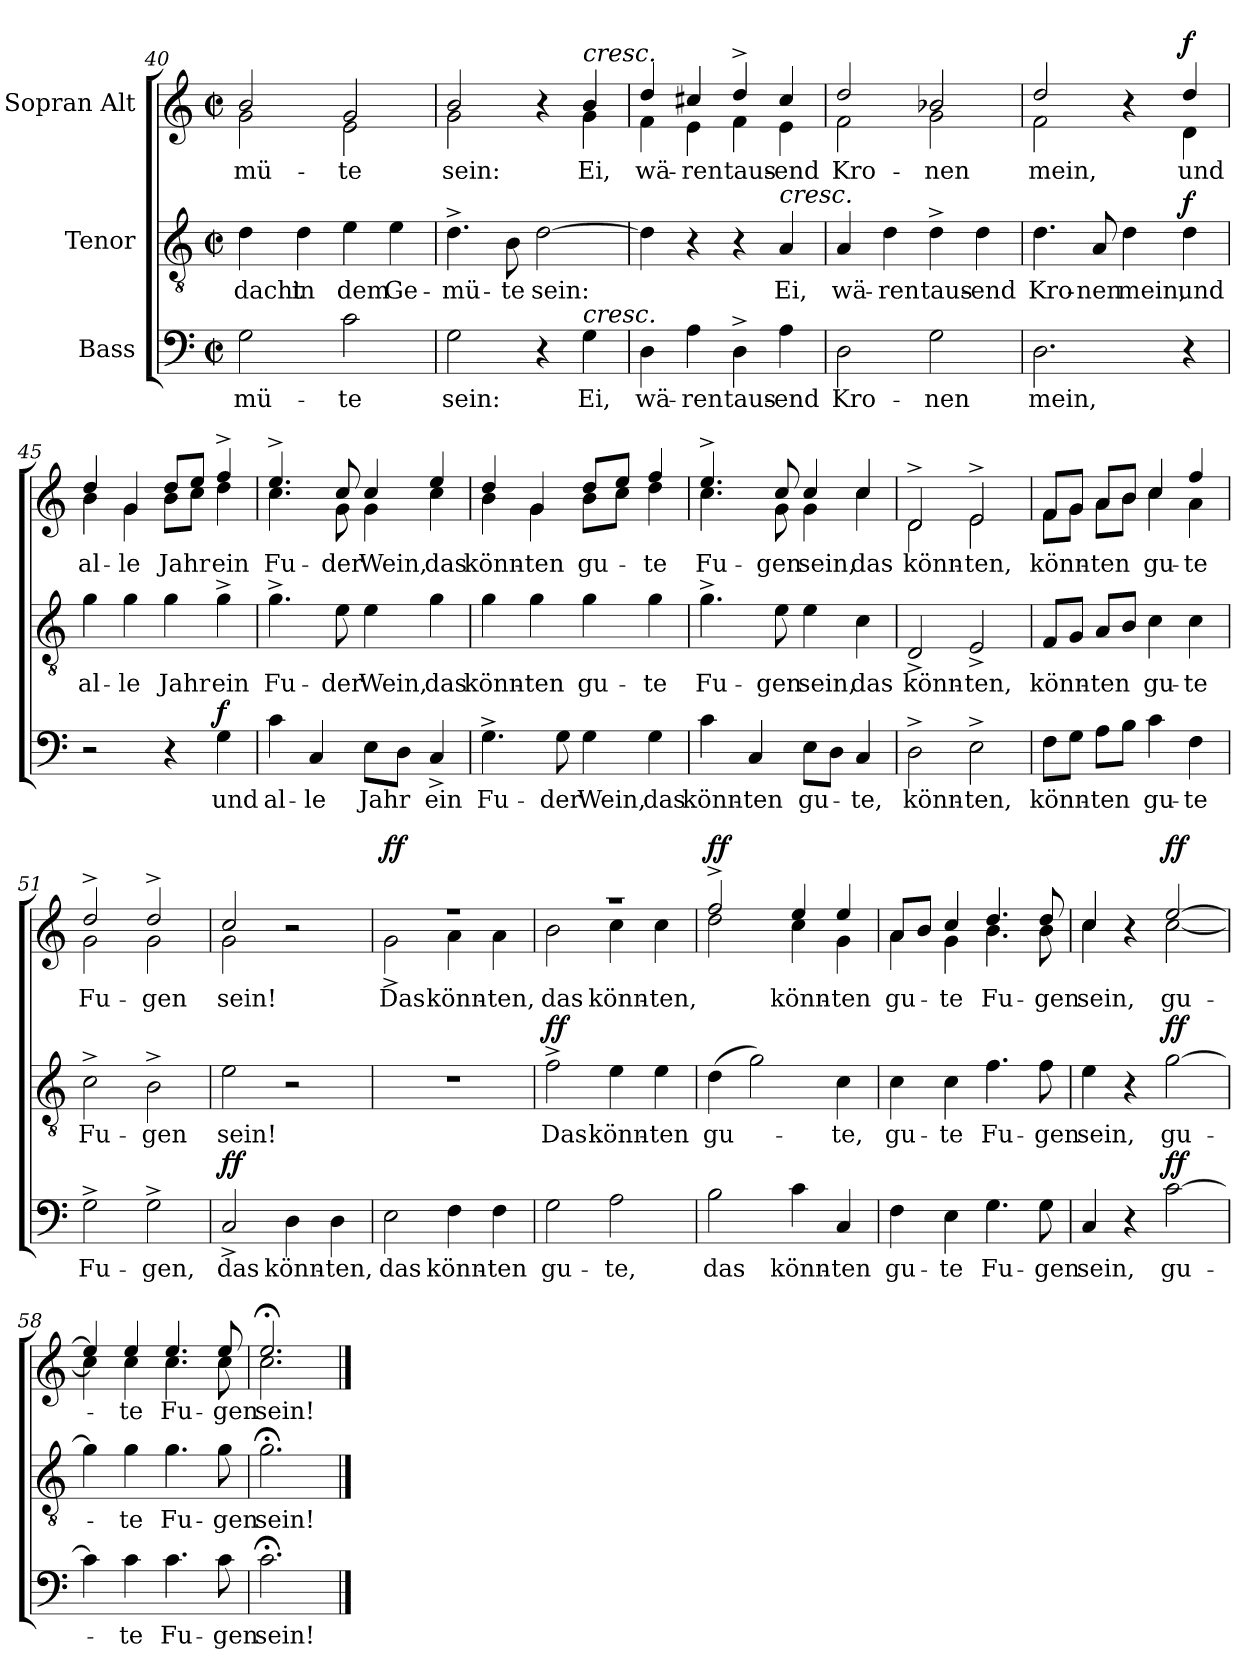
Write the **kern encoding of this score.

**kern	**text	**dynam	**kern	**text	**dynam	**kern	**text	**dynam
*part3	*part3	*part3	*part2	*part2	*part2	*part1	*part1	*part1
*staff3	*staff3	*staff3	*staff2	*staff2	*staff2	*staff1	*staff1	*staff1
*I"Bass	*	*	*I"Tenor	*	*	*I"Sopran Alt	*	*
*clefF4	*	*	*clefGv2	*	*	*clefG2	*	*
*k[]	*	*	*k[]	*	*	*k[]	*	*
*M2/2	*	*	*M2/2	*	*	*M2/2	*	*
*met(c|)	*	*	*met(c|)	*	*	*met(c|)	*	*
=40	=40	=40	=40	=40	=40	=40	=40	=40
!	!LO:LY:b	!	!	!LO:LY:b	!	!	!LO:LY:b	!
*	*	*	*	*	*	*^	*	*
2G\	-mü-	.	4d\	dacht	.	2b/	2g\	-mü-	.
!	!	!	!	!LO:LY:b	!	!	!	!	!
.	.	.	4d\	in	.	.	.	.	.
!	!LO:LY:b	!	!	!LO:LY:b	!	!	!	!LO:LY:b	!
2c\	-te	.	4e\	dem	.	2g/	2e\	-te	.
!	!	!	!	!LO:LY:b	!	!	!	!	!
.	.	.	4e\	Ge-	.	.	.	.	.
=41	=41	=41	=41	=41	=41	=41	=41	=41	=41
!	!LO:LY:b	!	!	!LO:LY:b	!	!	!	!LO:LY:b	!
2G\	sein:	.	4.d^\	-mü-	.	2b/	2g\	sein:	.
!	!	!	!	!LO:LY:b	!	!	!	!	!
.	.	.	8B\	-te	.	.	.	.	.
!	!	!	!	!LO:LY:b	!	!	!	!	!
4r	.	.	[2d\	sein:	.	4r	4ryy	.	.
!	!	!	!	!	!	!LO:TX:a:i:t=cresc.	!	!	!
!LO:TX:a:i:t=cresc.	!	!	!	!	!	!	!	!	!
!	!LO:LY:b	!	!	!	!	!	!	!LO:LY:b	!
4G\	Ei,	.	.	.	.	4b/	4g\	Ei,	.
=42	=42	=42	=42	=42	=42	=42	=42	=42	=42
!	!LO:LY:b	!	!	!	!	!	!	!LO:LY:b	!
4D\	wä-	.	4d\]	.	.	4dd/	4f\	wä-	.
!	!LO:LY:b	!	!	!	!	!	!	!LO:LY:b	!
4A\	-ren	.	4r	.	.	4cc#X/	4e\	-ren	.
!	!LO:LY:b	!	!	!	!	!	!	!LO:LY:b	!
4D^\	taus-	.	4r	.	.	4dd^/	4f\	taus-	.
!	!	!	!LO:TX:a:i:t=cresc.	!	!	!	!	!	!
!	!LO:LY:b	!	!	!LO:LY:b	!	!	!	!LO:LY:b	!
4A\	-end	.	4A/	Ei,	.	4cc#/	4e\	-end	.
!!LO:PB:g=z	!!
=43	=43	=43	=43	=43	=43	=43	=43	=43	=43
!	!LO:LY:b	!	!	!LO:LY:b	!	!	!	!LO:LY:b	!
2D\	Kro-	.	4A/	wä-	.	2dd/	2f\	Kro-	.
!	!	!	!	!LO:LY:b	!	!	!	!	!
.	.	.	4d\	-ren	.	.	.	.	.
!	!LO:LY:b	!	!	!LO:LY:b	!	!	!	!LO:LY:b	!
2G\	-nen	.	4d^\	taus-	.	2b-X/	2g\	-nen	.
!	!	!	!	!LO:LY:b	!	!	!	!	!
.	.	.	4d\	-end	.	.	.	.	.
=44	=44	=44	=44	=44	=44	=44	=44	=44	=44
!	!LO:LY:b	!	!	!LO:LY:b	!	!	!	!LO:LY:b	!
2.D\	mein,	.	4.d\	Kro-	.	2dd/	2f\	mein,	.
!	!	!	!	!LO:LY:b	!	!	!	!	!
.	.	.	8A/	-nen	.	.	.	.	.
!	!	!	!	!LO:LY:b	!	!	!	!	!
.	.	.	4d\	mein,	.	4r	4ryy	.	.
!	!	!	!	!LO:LY:b	!LO:DY:a	!	!	!LO:LY:b	!LO:DY:a
4r	.	.	4d\	und	f	4dd/	4d\	und	f
=45	=45	=45	=45	=45	=45	=45	=45	=45	=45
!	!	!	!	!LO:LY:b	!	!	!	!LO:LY:b	!
2r	.	.	4g\	al-	.	4dd/	4b\	al-	.
!	!	!	!	!LO:LY:b	!	!	!	!LO:LY:b	!
.	.	.	4g\	-le	.	4g/	4g\	-le	.
!	!	!	!	!LO:LY:b	!	!	!	!LO:LY:b	!
4r	.	.	4g\	Jahr	.	8dd/L	8b\L	Jahr	.
.	.	.	.	.	.	8ee/J	8cc\J	.	.
!	!LO:LY:b	!LO:DY:a	!	!LO:LY:b	!	!	!	!LO:LY:b	!
4G\	und	f	4g^\	ein	.	4ff^/	4dd\	ein	.
=46	=46	=46	=46	=46	=46	=46	=46	=46	=46
!	!LO:LY:b	!	!	!LO:LY:b	!	!	!	!LO:LY:b	!
4c\	al-	.	4.g^\	Fu-	.	4.ee^/	4.cc\	Fu-	.
!	!LO:LY:b	!	!	!	!	!	!	!	!
4C/	-le	.	.	.	.	.	.	.	.
!	!	!	!	!LO:LY:b	!	!	!	!LO:LY:b	!
.	.	.	8e\	-der	.	8cc/	8g\	-der	.
!	!LO:LY:b	!	!	!LO:LY:b	!	!	!	!LO:LY:b	!
8E\L	Jahr	.	4e\	Wein,	.	4cc/	4g\	Wein,	.
8D\J	.	.	.	.	.	.	.	.	.
!	!LO:LY:b	!	!	!LO:LY:b	!	!	!	!LO:LY:b	!
4C^/	ein	.	4g\	das	.	4ee/	4cc\	das	.
!!LO:LB:g=z	!!
=47	=47	=47	=47	=47	=47	=47	=47	=47	=47
!	!LO:LY:b	!	!	!LO:LY:b	!	!	!	!LO:LY:b	!
4.G^\	Fu-	.	4g\	könn-	.	4dd/	4b\	könn-	.
!	!	!	!	!LO:LY:b	!	!	!	!LO:LY:b	!
.	.	.	4g\	-ten	.	4g/	4g\	-ten	.
!	!LO:LY:b	!	!	!	!	!	!	!	!
8G\	-der	.	.	.	.	.	.	.	.
!	!LO:LY:b	!	!	!LO:LY:b	!	!	!	!LO:LY:b	!
4G\	Wein,	.	4g\	gu-	.	8dd/L	8b\L	gu-	.
.	.	.	.	.	.	8ee/J	8cc\J	.	.
!	!LO:LY:b	!	!	!LO:LY:b	!	!	!	!LO:LY:b	!
4G\	das	.	4g\	-te	.	4ff/	4dd\	-te	.
=48	=48	=48	=48	=48	=48	=48	=48	=48	=48
!	!LO:LY:b	!	!	!LO:LY:b	!	!	!	!LO:LY:b	!
4c\	könn-	.	4.g^\	Fu-	.	4.ee^/	4.cc\	Fu-	.
!	!LO:LY:b	!	!	!	!	!	!	!	!
4C/	-ten	.	.	.	.	.	.	.	.
!	!	!	!	!LO:LY:b	!	!	!	!LO:LY:b	!
.	.	.	8e\	-gen	.	8cc/	8g\	-gen	.
!	!LO:LY:b	!	!	!LO:LY:b	!	!	!	!LO:LY:b	!
8E\L	gu-	.	4e\	sein,	.	4cc/	4g\	sein,	.
8D\J	.	.	.	.	.	.	.	.	.
!	!LO:LY:b	!	!	!LO:LY:b	!	!	!	!LO:LY:b	!
4C/	-te,	.	4c\	das	.	4cc/	4cc\	das	.
=49	=49	=49	=49	=49	=49	=49	=49	=49	=49
!	!LO:LY:b	!	!	!LO:LY:b	!	!	!	!LO:LY:b	!
2D^\	könn-	.	2D^/	könn-	.	2d^/	2d\	könn-	.
!	!LO:LY:b	!	!	!LO:LY:b	!	!	!	!LO:LY:b	!
2E^\	-ten,	.	2E^/	-ten,	.	2e^/	2e\	-ten,	.
=50	=50	=50	=50	=50	=50	=50	=50	=50	=50
!	!LO:LY:b	!	!	!LO:LY:b	!	!	!	!LO:LY:b	!
8F\L	könn-	.	8F/L	könn-	.	8f/L	8f\L	könn-	.
8G\J	.	.	8G/J	.	.	8g/J	8g\J	.	.
!	!LO:LY:b	!	!	!LO:LY:b	!	!	!	!LO:LY:b	!
8A\L	-ten	.	8A/L	-ten	.	8a/L	8a\L	-ten	.
8B\J	.	.	8B/J	.	.	8b/J	8b\J	.	.
!	!LO:LY:b	!	!	!LO:LY:b	!	!	!	!LO:LY:b	!
4c\	gu-	.	4c\	gu-	.	4cc/	4cc\	gu-	.
!	!LO:LY:b	!	!	!LO:LY:b	!	!	!	!LO:LY:b	!
4F\	-te	.	4c\	-te	.	4ff/	4a\	-te	.
!!LO:LB:g=z	!!
=51	=51	=51	=51	=51	=51	=51	=51	=51	=51
!	!LO:LY:b	!	!	!LO:LY:b	!	!	!	!LO:LY:b	!
2G^\	Fu-	.	2c^\	Fu-	.	2dd^/	2g\	Fu-	.
!	!LO:LY:b	!	!	!LO:LY:b	!	!	!	!LO:LY:b	!
2G^\	-gen,	.	2B^\	-gen	.	2dd^/	2g\	-gen	.
=52	=52	=52	=52	=52	=52	=52	=52	=52	=52
!	!LO:LY:b	!LO:DY:a	!	!LO:LY:b	!	!	!	!LO:LY:b	!
2C^/	das	ff	2e\	sein!	.	2cc/	2g\	sein!	.
!	!LO:LY:b	!	!	!	!	!	!	!	!
4D\	könn-	.	2r	.	.	2r	2ryy	.	.
!	!LO:LY:b	!	!	!	!	!	!	!	!
4D\	-ten,	.	.	.	.	.	.	.	.
=53	=53	=53	=53	=53	=53	=53	=53	=53	=53
!	!LO:LY:b	!	!	!	!	!	!	!LO:LY:b	!LO:DY:a
2E\	das	.	1r	.	.	1r	2g^\	Das	ff
!	!LO:LY:b	!	!	!	!	!	!	!LO:LY:b	!
4F\	könn-	.	.	.	.	.	4a\	könn-	.
!	!LO:LY:b	!	!	!	!	!	!	!LO:LY:b	!
4F\	-ten	.	.	.	.	.	4a\	-ten,	.
=54	=54	=54	=54	=54	=54	=54	=54	=54	=54
!	!LO:LY:b	!	!	!LO:LY:b	!LO:DY:a	!	!	!LO:LY:b	!
2G\	gu-	.	2f^\	Das	ff	1r	2b\	das	.
!	!LO:LY:b	!	!	!LO:LY:b	!	!	!	!LO:LY:b	!
2A\	-te,	.	4e\	könn-	.	.	4cc\	könn-	.
!	!	!	!	!LO:LY:b	!	!	!	!LO:LY:b	!
.	.	.	4e\	-ten	.	.	4cc\	-ten,	.
=55	=55	=55	=55	=55	=55	=55	=55	=55	=55
!	!LO:LY:b	!	!	!LO:LY:b	!	!	!	!LO:LY:b	!
!	!	!	!	!	!	!	!	!LO:LY:b	!LO:DY:a
2B\	das	.	(4d\	gu-	.	2ff^/	2dd\	.	ff
.	.	.	2g\)	.	.	.	.	.	.
!	!LO:LY:b	!	!	!	!	!	!	!LO:LY:b	!
4c\	könn-	.	.	.	.	4ee/	4cc\	könn-	.
!	!LO:LY:b	!	!	!LO:LY:b	!	!	!	!LO:LY:b	!
4C/	-ten	.	4c\	-te,	.	4ee/	4g\	-ten	.
!!LO:LB:g=z	!!
=56	=56	=56	=56	=56	=56	=56	=56	=56	=56
!	!LO:LY:b	!	!	!LO:LY:b	!	!	!	!LO:LY:b	!
4F\	gu-	.	4c\	gu-	.	8a/L	4a\	gu-	.
.	.	.	.	.	.	8b/J	.	.	.
!	!LO:LY:b	!	!	!LO:LY:b	!	!	!	!LO:LY:b	!
4E\	-te	.	4c\	-te	.	4cc/	4g\	-te	.
!	!LO:LY:b	!	!	!LO:LY:b	!	!	!	!LO:LY:b	!
4.G\	Fu-	.	4.f\	Fu-	.	4.dd/	4.b\	Fu-	.
!	!LO:LY:b	!	!	!LO:LY:b	!	!	!	!LO:LY:b	!
8G\	-gen	.	8f\	-gen	.	8dd/	8b\	-gen	.
=57	=57	=57	=57	=57	=57	=57	=57	=57	=57
!	!LO:LY:b	!	!	!LO:LY:b	!	!	!	!LO:LY:b	!
4C/	sein,	.	4e\	sein,	.	4cc/	4cc\	sein,	.
4r	.	.	4r	.	.	4r	4ryy	.	.
!	!LO:LY:b	!LO:DY:a	!	!LO:LY:b	!LO:DY:a	!	!	!LO:LY:b	!LO:DY:a
[2c\	gu-	ff	[2g\	gu-	ff	[2ee/	[2cc\	gu-	ff
=58	=58	=58	=58	=58	=58	=58	=58	=58	=58
4c\]	.	.	4g\]	.	.	4ee/]	4cc\]	.	.
!	!LO:LY:b	!	!	!LO:LY:b	!	!	!	!LO:LY:b	!
4c\	-te	.	4g\	-te	.	4ee/	4cc\	-te	.
!	!LO:LY:b	!	!	!LO:LY:b	!	!	!	!LO:LY:b	!
4.c\	Fu-	.	4.g\	Fu-	.	4.ee/	4.cc\	Fu-	.
!	!LO:LY:b	!	!	!LO:LY:b	!	!	!	!LO:LY:b	!
8c\	-gen	.	8g\	-gen	.	8ee/	8cc\	-gen	.
=59	=59	=59	=59	=59	=59	=59	=59	=59	=59
!	!LO:LY:b	!	!	!LO:LY:b	!	!	!	!LO:LY:b	!
2.c;<\	sein!	.	2.g;<\	sein!	.	2.ee;</	2.cc\	sein!	.
*	*	*	*	*	*	*v	*v	*	*
==	==	==	==	==	==	==	==	==
*-	*-	*-	*-	*-	*-	*-	*-	*-
